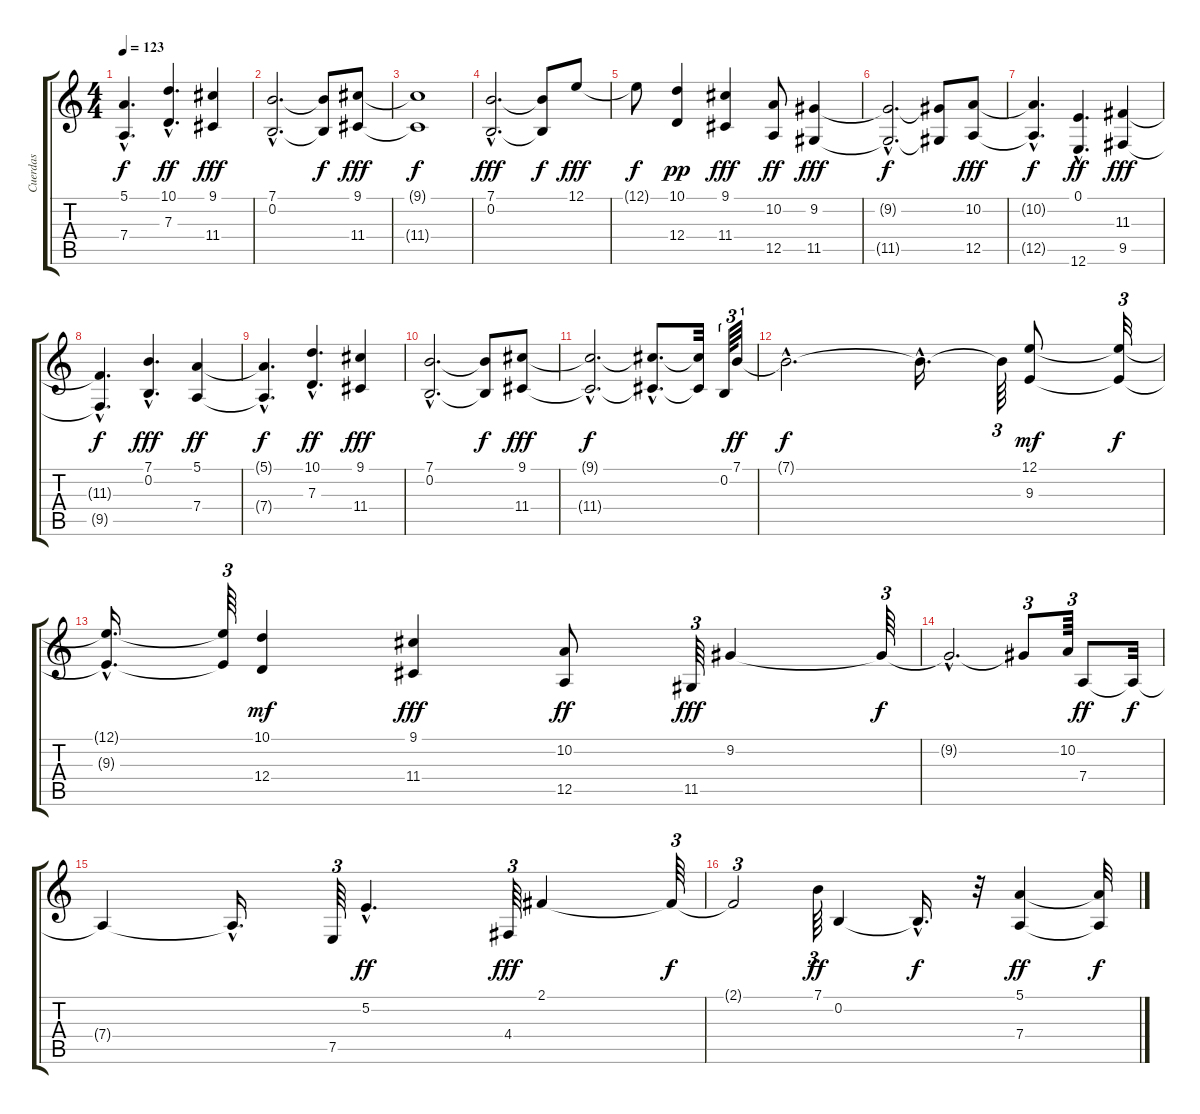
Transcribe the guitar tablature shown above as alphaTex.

\track ("Cuerdas" "Cuerdas") {instrument stringensemble1}
\staff {score tabs}
\tuning (E4 B3 G3 D3 A2 E2) {hide}
\ts (4 4)
\tempo 123
\clef g2
\ks c
(5.1{hac t} 7.4{hac t}).4{d dy f} (10.1{hac} 7.3{hac}).4{d dy ff} (9.1 11.4).4{dy fff} |
(7.1{hac} 0.2{hac}).2{d} (7.1{t} 0.2{t}).8{dy f} (9.1 11.4).8{dy fff} |
(9.1{t} 11.4{t}).1{dy f} |
(7.1{hac} 0.2{hac}).2{d dy fff} (7.1{t} 0.2{t}).8{dy f} 12.1.8{dy fff} |
12.1{t}.8{dy f} (10.1 12.4).4{dy pp} (9.1 11.4).4{dy fff} (10.2 12.5).8{dy ff} (9.2 11.5).4{dy fff} |
(9.2{hac t} 11.5{hac t}).2{d dy f} (9.2{t} 11.5{t}).8 (10.2 12.5).8{dy fff} |
(10.2{hac t} 12.5{hac t}).4{d dy f} (0.1{hac} 12.6{hac}).4{d dy ff} (11.3 9.5).4{dy fff} |
(11.3{hac t} 9.5{hac t}).4{d dy f} (7.1{hac} 0.2{hac}).4{d dy fff} (5.1 7.4).4{dy ff} |
(5.1{hac t} 7.4{hac t}).4{d dy f} (10.1{hac} 7.3{hac}).4{d dy ff} (9.1 11.4).4{dy fff} |
(7.1{hac} 0.2{hac}).2{d} (7.1{t} 0.2{t}).8{dy f} (9.1 11.4).8{dy fff} |
(9.1{hac t} 11.4{hac t}).2{d dy f} (9.1{hac t} 11.4{hac t}).8{d} (9.1{t} 11.4{t}).32 0.2.64{tu (3 2)} 7.1.32{tu (3 2) dy ff} |
7.1{hac t}.2{d dy f} 7.1{hac t}.16{d} 7.1{t}.64{tu (3 2)} (12.1 9.3).8{dy mf} (12.1{t} 9.3{t}).32{tu (3 2) dy f} |
(12.1{hac t} 9.3{hac t}).16{d} (12.1{t} 9.3{t}).64{tu (3 2)} (10.1 12.4).4{dy mf} (9.1 11.4).4{dy fff} (10.2 12.5).8{dy ff} 11.5.64{tu (3 2) dy fff} 9.2.4 9.2{t}.64{tu (3 2) dy f} |
9.2{hac t}.2{d} 9.2{t}.8{tu (3 2)} 10.2.64{tu (3 2)} 7.4.8{dy ff} 7.4{t}.32{dy f} |
7.4{t}.4 7.4{hac t}.16{d} 7.5.64{tu (3 2)} 5.2{hac}.4{d dy ff} 4.4.64{tu (3 2) dy fff} 2.1.4 2.1{t}.64{tu (3 2) dy f} |
2.1{t}.2{tu (3 2)} 7.1.64{tu (3 2) dy ff} 0.2.4 0.2{hac t}.16{d dy f} r.32 (5.1 7.4).4{dy ff} (5.1{t} 7.4{t}).32{dy f}
